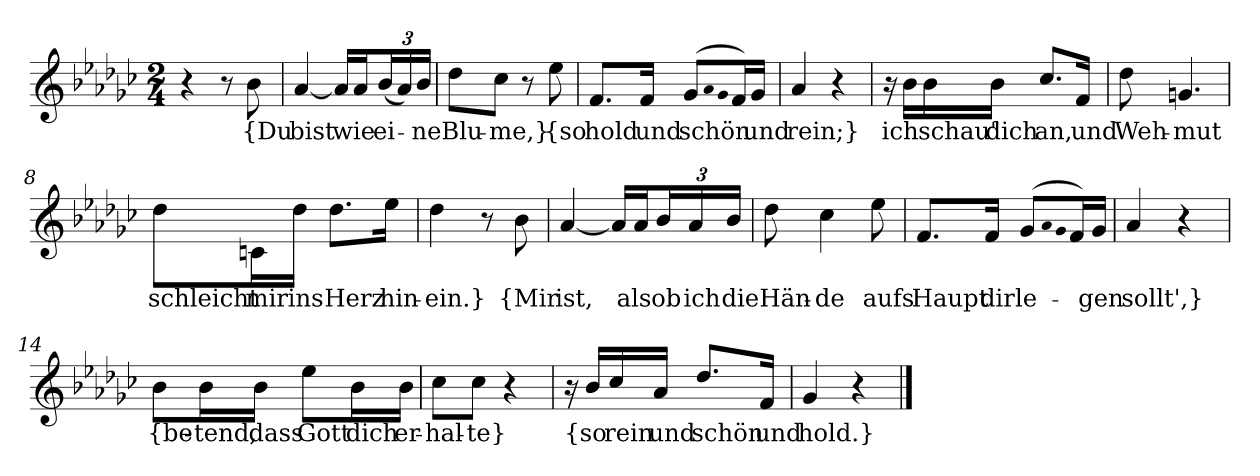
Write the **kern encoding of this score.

**kern	**text
*part1	*part1
*staff1	*staff1
*clefG2	*
*k[b-e-a-d-g-c-]	*
*M2/4	*
=1	=1
4r	.
8r	.
8b-	{Du
=2	=2
[4a-	bist
16a-/LL]	.
16a-/J	wie
(24b-/L	ei-
24a-/)	.
24b-/JJ	-ne
=3	=3
8dd-\L	Blu-
8cc-\J	me,}
8r	.
8ee-	{so
=4	=4
8.f/L	hold
16f/Jk	und
(8g-/L	schön
qa-	.
qg-	.
16f/L)	.
16g-/JJ	und
=5	=5
4a-	rein;}
4r	.
=6	=6
16r	.
16b-\LL	ich
16b-\	schau'
16b-\JJ	dich
8.cc-/L	an,
16f/Jk	und
=7	=7
8dd-	Weh-
4.gn	-mut
=8	=8
8dd-\L	schleicht
16cn\L	mir
16dd-\JJ	ins
8.dd-\L	Herz
16ee-\Jk	hin-
=9	=9
4dd-	-ein.}
8r	.
8b-	{Mir
=10	=10
[4a-	ist,
16a-/LL]	.
16a-/J	als
24b-/L	ob
24a-/	ich
24b-/JJ	die
=11	=11
8dd-	Hän-
4cc-	-de
8ee-	aufs
=12	=12
8.f/L	Haupt
16f/Jk	dir
(8g-/L	le-
qa-	.
qg-	.
16f/L)	.
16g-/JJ	gen
=13	=13
4a-	sollt',}
4r	.
=14	=14
8b-\L	{be-
16b-\L	-tend,
16b-\JJ	dass
8ee-\L	Gott
16b-\L	dich
16b-\JJ	er-
=15	=15
8cc-\L	-hal-
8cc-\J	-te}
4r	.
=16	=16
16r	.
16b-/LL	{so
16cc-/	rein
16a-/JJ	und
8.dd-/L	schön
16f/Jk	und
=17	=17
4g-	hold.}
4r	.
==	==
*-	*-
